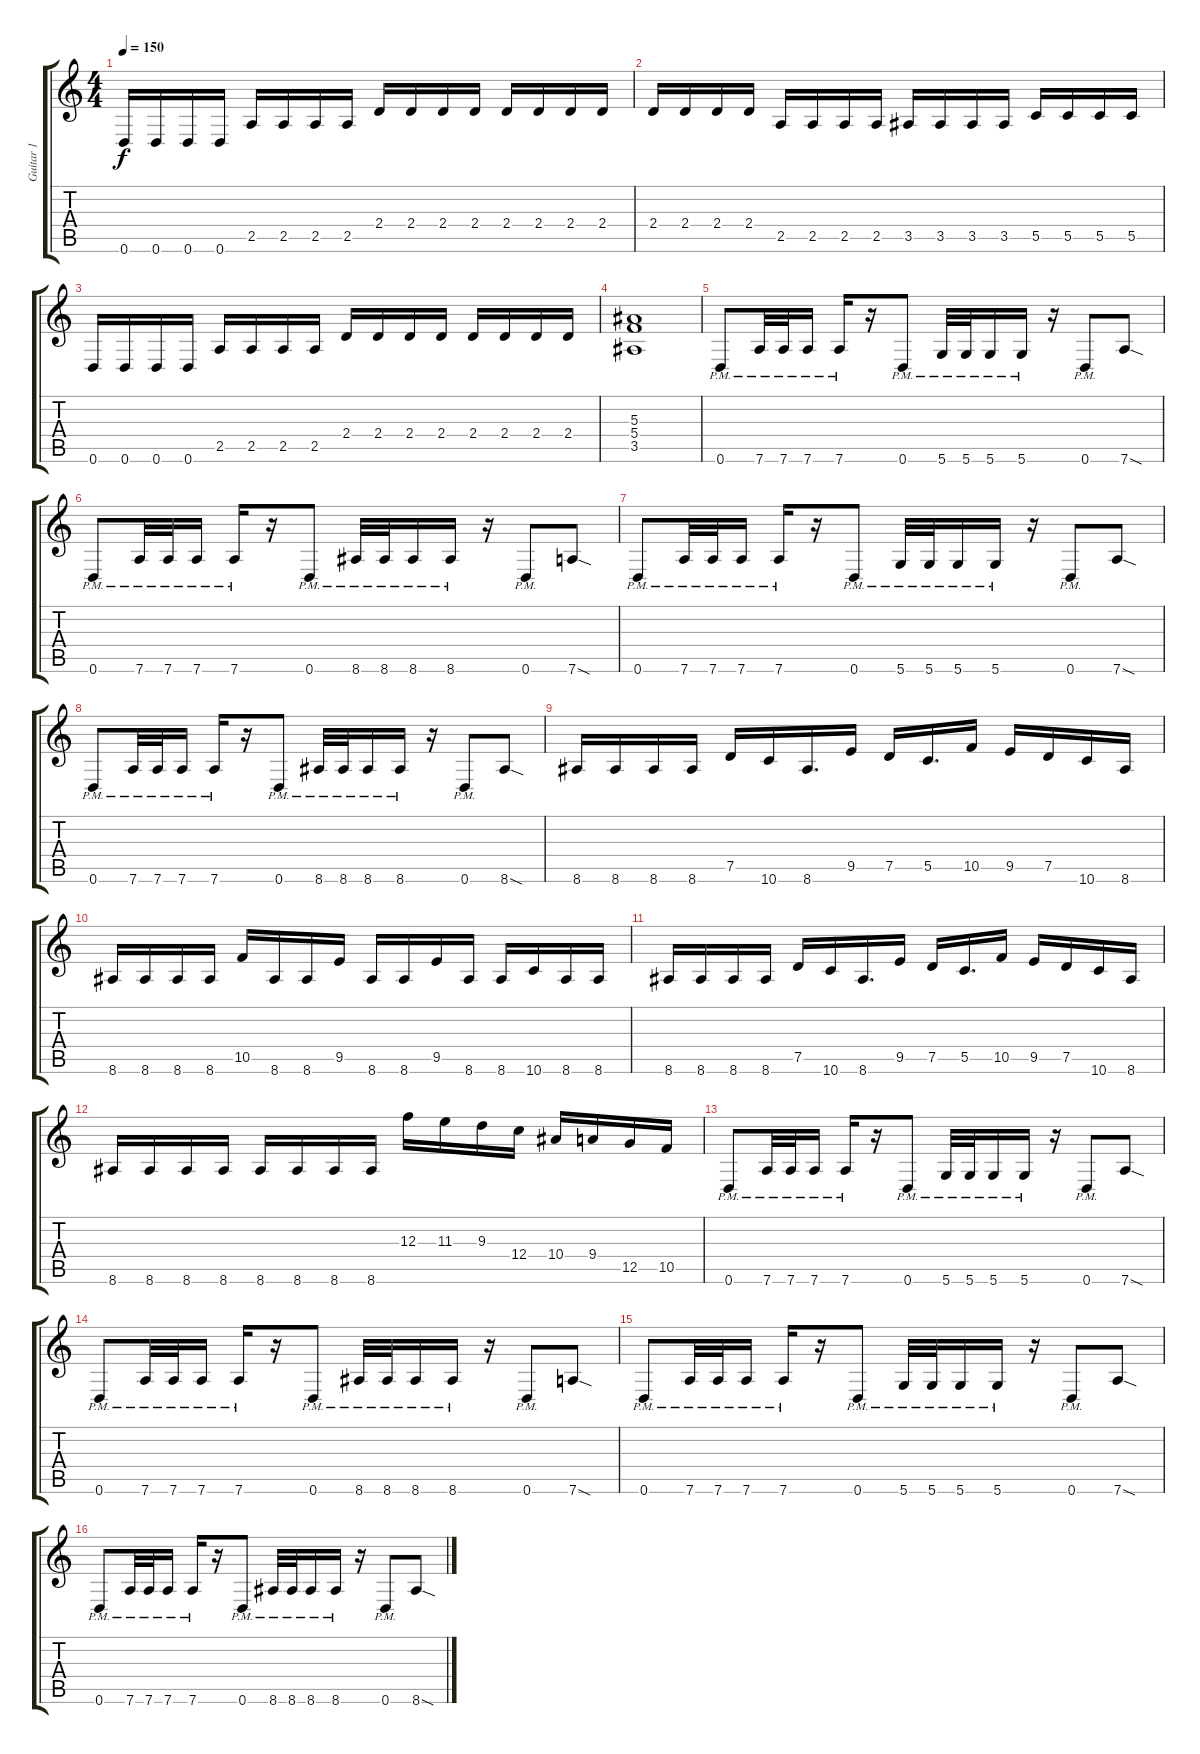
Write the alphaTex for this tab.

\track ("Guitar 1" "Guitar 1") {instrument distortionguitar}
\staff {score tabs}
\tuning (D4 A3 F3 C3 G2 D2) {hide}
\ts (4 4)
\tempo 150
\clef g2
\ks c
0.6.16{dy f} 0.6.16 0.6.16 0.6.16 2.5.16 2.5.16 2.5.16 2.5.16 2.4.16 2.4.16 2.4.16 2.4.16 2.4.16 2.4.16 2.4.16 2.4.16 |
2.4.16 2.4.16 2.4.16 2.4.16 2.5.16 2.5.16 2.5.16 2.5.16 3.5.16 3.5.16 3.5.16 3.5.16 5.5.16 5.5.16 5.5.16 5.5.16 |
0.6.16 0.6.16 0.6.16 0.6.16 2.5.16 2.5.16 2.5.16 2.5.16 2.4.16 2.4.16 2.4.16 2.4.16 2.4.16 2.4.16 2.4.16 2.4.16 |
(5.3 5.4 3.5).1 |
0.6{pm}.8 7.6{pm}.32 7.6{pm}.32 7.6{pm}.16 7.6{pm}.16 r.16 0.6{pm}.8 5.6{pm}.32 5.6{pm}.32 5.6{pm}.16 5.6{pm}.16 r.16 0.6{pm}.8 7.6{sod}.8 |
0.6{pm}.8 7.6{pm}.32 7.6{pm}.32 7.6{pm}.16 7.6{pm}.16 r.16 0.6{pm}.8 8.6{pm}.32 8.6{pm}.32 8.6{pm}.16 8.6{pm}.16 r.16 0.6{pm}.8 7.6{sod}.8 |
0.6{pm}.8 7.6{pm}.32 7.6{pm}.32 7.6{pm}.16 7.6{pm}.16 r.16 0.6{pm}.8 5.6{pm}.32 5.6{pm}.32 5.6{pm}.16 5.6{pm}.16 r.16 0.6{pm}.8 7.6{sod}.8 |
0.6{pm}.8 7.6{pm}.32 7.6{pm}.32 7.6{pm}.16 7.6{pm}.16 r.16 0.6{pm}.8 8.6{pm}.32 8.6{pm}.32 8.6{pm}.16 8.6{pm}.16 r.16 0.6{pm}.8 8.6{sod}.8 |
8.6.16 8.6.16 8.6.16 8.6.16 7.5.16 10.6.16 8.6.16{d} 9.5.16 7.5.16 5.5.16{d} 10.5.16 9.5.16 7.5.16 10.6.16 8.6.16 |
8.6.16 8.6.16 8.6.16 8.6.16 10.5.16 8.6.16 8.6.16 9.5.16 8.6.16 8.6.16 9.5.16 8.6.16 8.6.16 10.6.16 8.6.16 8.6.16 |
8.6.16 8.6.16 8.6.16 8.6.16 7.5.16 10.6.16 8.6.16{d} 9.5.16 7.5.16 5.5.16{d} 10.5.16 9.5.16 7.5.16 10.6.16 8.6.16 |
8.6.16 8.6.16 8.6.16 8.6.16 8.6.16 8.6.16 8.6.16 8.6.16 12.3.16 11.3.16 9.3.16 12.4.16 10.4.16 9.4.16 12.5.16 10.5.16 |
0.6{pm}.8 7.6{pm}.32 7.6{pm}.32 7.6{pm}.16 7.6{pm}.16 r.16 0.6{pm}.8 5.6{pm}.32 5.6{pm}.32 5.6{pm}.16 5.6{pm}.16 r.16 0.6{pm}.8 7.6{sod}.8 |
0.6{pm}.8 7.6{pm}.32 7.6{pm}.32 7.6{pm}.16 7.6{pm}.16 r.16 0.6{pm}.8 8.6{pm}.32 8.6{pm}.32 8.6{pm}.16 8.6{pm}.16 r.16 0.6{pm}.8 7.6{sod}.8 |
0.6{pm}.8 7.6{pm}.32 7.6{pm}.32 7.6{pm}.16 7.6{pm}.16 r.16 0.6{pm}.8 5.6{pm}.32 5.6{pm}.32 5.6{pm}.16 5.6{pm}.16 r.16 0.6{pm}.8 7.6{sod}.8 |
0.6{pm}.8 7.6{pm}.32 7.6{pm}.32 7.6{pm}.16 7.6{pm}.16 r.16 0.6{pm}.8 8.6{pm}.32 8.6{pm}.32 8.6{pm}.16 8.6{pm}.16 r.16 0.6{pm}.8 8.6{sod}.8
